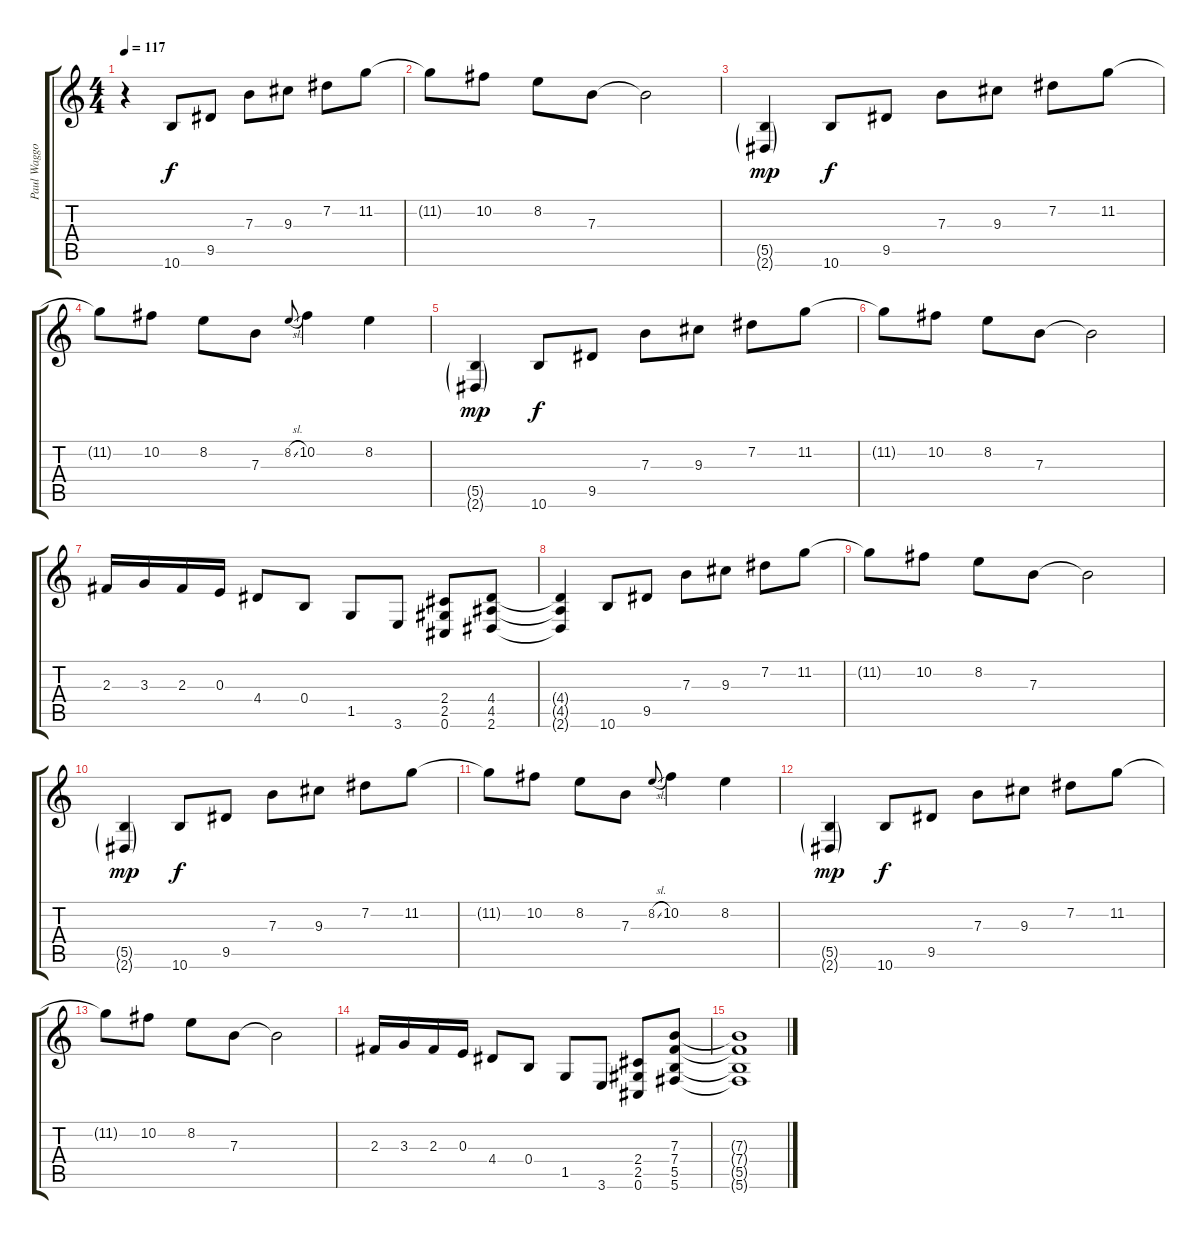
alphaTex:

\track ("Paul Waggoner" "Paul Waggo") {instrument overdrivenguitar}
\staff {score tabs}
\tuning (Db4 Ab3 E3 B2 Gb2 Db2) {hide}
\ts (4 4)
\tempo 117
\clef g2
\ks c
r.4{dy f} 10.6.8 9.5.8 7.3.8 9.3.8 7.2.8 11.2.8 |
11.2{t}.8 10.2.8 8.2.8 7.3.8 7.3{t}.2 |
(5.5{g} 2.6{g}).4{dy mp} 10.6.8{dy f} 9.5.8 7.3.8 9.3.8 7.2.8 11.2.8 |
11.2{t}.8 10.2.8 8.2.8 7.3.8 8.2{sl}.8{gr onbeat} 10.2.4 8.2.4 |
(5.5{g} 2.6{g}).4{dy mp} 10.6.8{dy f} 9.5.8 7.3.8 9.3.8 7.2.8 11.2.8 |
11.2{t}.8 10.2.8 8.2.8 7.3.8 7.3{t}.2 |
2.3.16 3.3.16 2.3.16 0.3.16 4.4.8 0.4.8 1.5.8 3.6.8 (2.4 2.5 0.6).8 (4.4 4.5 2.6).8 |
(4.4{t} 4.5{t} 2.6{t}).4 10.6.8 9.5.8 7.3.8 9.3.8 7.2.8 11.2.8 |
11.2{t}.8 10.2.8 8.2.8 7.3.8 7.3{t}.2 |
(5.5{g} 2.6{g}).4{dy mp} 10.6.8{dy f} 9.5.8 7.3.8 9.3.8 7.2.8 11.2.8 |
11.2{t}.8 10.2.8 8.2.8 7.3.8 8.2{sl}.8{gr onbeat} 10.2.4 8.2.4 |
(5.5{g} 2.6{g}).4{dy mp} 10.6.8{dy f} 9.5.8 7.3.8 9.3.8 7.2.8 11.2.8 |
11.2{t}.8 10.2.8 8.2.8 7.3.8 7.3{t}.2 |
2.3.16 3.3.16 2.3.16 0.3.16 4.4.8 0.4.8 1.5.8 3.6.8 (2.4 2.5 0.6).8 (7.3 7.4 5.5 5.6).8 |
(7.3{t} 7.4{t} 5.5{t} 5.6{t}).1
